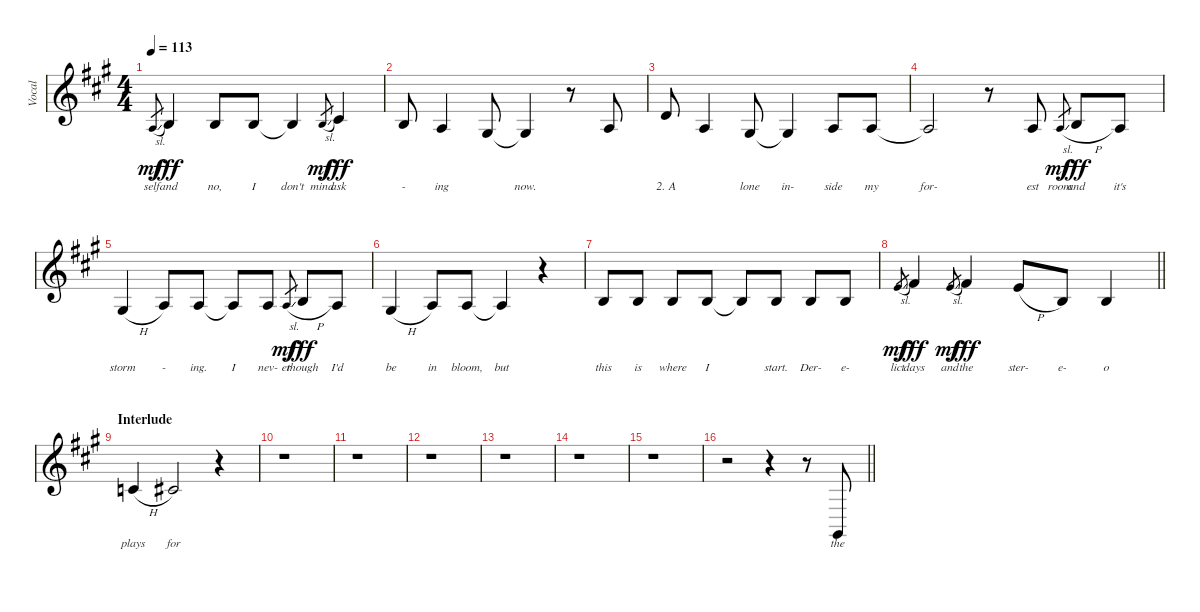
\track ("Vocal" "Vocal") {instrument lead6voice}
\staff {score}
\tuning (E4 B3 G3 D3 A2 E2) {hide}
\ts (4 4)
\tempo 113
\clef g2
\ks f#minor
2.3{sl}.8{lyrics (0 "self") lyrics (1 "") lyrics (2 "") lyrics (3 "") lyrics (4 "") gr dy mf} 4.3.4{lyrics (0 "and") lyrics (1 "") lyrics (2 "") lyrics (3 "") lyrics (4 "") dy fff} 4.3.8{lyrics (0 "no,") lyrics (1 "") lyrics (2 "") lyrics (3 "") lyrics (4 "")} 4.3.8{lyrics (0 "I") lyrics (1 "") lyrics (2 "") lyrics (3 "") lyrics (4 "")} 4.3{t}.4{lyrics (0 "don't") lyrics (1 "") lyrics (2 "") lyrics (3 "") lyrics (4 "")} 4.3{sl}.8{lyrics (0 "mind") lyrics (1 "") lyrics (2 "") lyrics (3 "") lyrics (4 "") gr dy mf} 6.3.4{lyrics (0 "ask") lyrics (1 "") lyrics (2 "") lyrics (3 "") lyrics (4 "") dy fff} |
4.3.8{lyrics (0 "-") lyrics (1 "") lyrics (2 "") lyrics (3 "") lyrics (4 "")} 2.3.4{lyrics (0 "ing") lyrics (1 "") lyrics (2 "") lyrics (3 "") lyrics (4 "")} 1.3.8{lyrics (0 "") lyrics (1 "") lyrics (2 "") lyrics (3 "") lyrics (4 "")} 1.3{t}.4{lyrics (0 "now.") lyrics (1 "") lyrics (2 "") lyrics (3 "") lyrics (4 "")} r.8 2.3.8{lyrics (0 " ") lyrics (1 "") lyrics (2 "") lyrics (3 "") lyrics (4 "")} |
7.3.8{lyrics (0 "2. A") lyrics (1 "") lyrics (2 "") lyrics (3 "") lyrics (4 "")} 2.3.4{lyrics (0 "") lyrics (1 "") lyrics (2 "") lyrics (3 "") lyrics (4 "")} 1.3.8{lyrics (0 "lone") lyrics (1 "") lyrics (2 "") lyrics (3 "") lyrics (4 "")} 1.3{t}.4{lyrics (0 "in-") lyrics (1 "") lyrics (2 "") lyrics (3 "") lyrics (4 "")} 2.3.8{lyrics (0 "side") lyrics (1 "") lyrics (2 "") lyrics (3 "") lyrics (4 "")} 2.3.8{lyrics (0 "my") lyrics (1 "") lyrics (2 "") lyrics (3 "") lyrics (4 "")} |
2.3{t}.2{lyrics (0 "for-") lyrics (1 "") lyrics (2 "") lyrics (3 "") lyrics (4 "")} r.8 2.3.8{lyrics (0 "est") lyrics (1 "") lyrics (2 "") lyrics (3 "") lyrics (4 "")} 2.3{sl}.8{lyrics (0 "room") lyrics (1 "") lyrics (2 "") lyrics (3 "") lyrics (4 "") gr dy mf beam merge} 4.3{h}.8{lyrics (0 "and") lyrics (1 "") lyrics (2 "") lyrics (3 "") lyrics (4 "") dy fff} 2.3.8{lyrics (0 "it's") lyrics (1 "") lyrics (2 "") lyrics (3 "") lyrics (4 "")} |
1.3{h}.4{lyrics (0 "storm") lyrics (1 "") lyrics (2 "") lyrics (3 "") lyrics (4 "")} 2.3.8{lyrics (0 "-") lyrics (1 "") lyrics (2 "") lyrics (3 "") lyrics (4 "")} 2.3.8{lyrics (0 "ing.") lyrics (1 "") lyrics (2 "") lyrics (3 "") lyrics (4 "")} 2.3{t}.8{lyrics (0 "I") lyrics (1 "") lyrics (2 "") lyrics (3 "") lyrics (4 "")} 2.3.8{lyrics (0 "nev-") lyrics (1 "") lyrics (2 "") lyrics (3 "") lyrics (4 "")} 2.3{sl}.8{lyrics (0 "er") lyrics (1 "") lyrics (2 "") lyrics (3 "") lyrics (4 "") gr dy mf} 4.3{h}.8{lyrics (0 "though") lyrics (1 "") lyrics (2 "") lyrics (3 "") lyrics (4 "") dy fff} 2.3.8{lyrics (0 "I'd") lyrics (1 "") lyrics (2 "") lyrics (3 "") lyrics (4 "")} |
1.3{h}.4{lyrics (0 "be") lyrics (1 "") lyrics (2 "") lyrics (3 "") lyrics (4 "")} 2.3.8{lyrics (0 "in") lyrics (1 "") lyrics (2 "") lyrics (3 "") lyrics (4 "")} 2.3.8{lyrics (0 "bloom,") lyrics (1 "") lyrics (2 "") lyrics (3 "") lyrics (4 "")} 2.3{t}.4{lyrics (0 "but") lyrics (1 "") lyrics (2 "") lyrics (3 "") lyrics (4 "")} r.4 |
4.3.8{lyrics (0 "this") lyrics (1 "") lyrics (2 "") lyrics (3 "") lyrics (4 "")} 4.3.8{lyrics (0 "is") lyrics (1 "") lyrics (2 "") lyrics (3 "") lyrics (4 "")} 4.3.8{lyrics (0 "where") lyrics (1 "") lyrics (2 "") lyrics (3 "") lyrics (4 "")} 4.3.8{lyrics (0 "I") lyrics (1 "") lyrics (2 "") lyrics (3 "") lyrics (4 "")} 4.3{t}.8{lyrics (0 " ") lyrics (1 "") lyrics (2 "") lyrics (3 "") lyrics (4 "")} 4.3.8{lyrics (0 "start.") lyrics (1 "") lyrics (2 "") lyrics (3 "") lyrics (4 "")} 4.3.8{lyrics (0 "Der-") lyrics (1 "") lyrics (2 "") lyrics (3 "") lyrics (4 "")} 4.3.8{lyrics (0 "e-") lyrics (1 "") lyrics (2 "") lyrics (3 "") lyrics (4 "")} |
\barLineRight lightlight
5.2{sl}.8{lyrics (0 "lict") lyrics (1 "") lyrics (2 "") lyrics (3 "") lyrics (4 "") gr dy mf} 7.2.4{lyrics (0 "days") lyrics (1 "") lyrics (2 "") lyrics (3 "") lyrics (4 "") dy fff} 5.2{sl}.8{lyrics (0 "and") lyrics (1 "") lyrics (2 "") lyrics (3 "") lyrics (4 "") gr dy mf} 7.2.4{lyrics (0 "the") lyrics (1 "") lyrics (2 "") lyrics (3 "") lyrics (4 "") dy fff} 9.3{h}.8{lyrics (0 "ster-") lyrics (1 "") lyrics (2 "") lyrics (3 "") lyrics (4 "")} 4.3.8{lyrics (0 "e-") lyrics (1 "") lyrics (2 "") lyrics (3 "") lyrics (4 "")} 4.3.4{lyrics (0 "o") lyrics (1 "") lyrics (2 "") lyrics (3 "") lyrics (4 "")} |
\section ("" "Interlude")
5.3{h}.4{lyrics (0 "plays") lyrics (1 "") lyrics (2 "") lyrics (3 "") lyrics (4 "")} 6.3.2{lyrics (0 "for") lyrics (1 "") lyrics (2 "") lyrics (3 "") lyrics (4 "")} r.4 |
r.1 |
r.1 |
r.1 |
r.1 |
r.1 |
r.1 |
\barLineRight lightlight
r.2 r.4 r.8 4.6.8{lyrics (0 "the") lyrics (1 "") lyrics (2 "") lyrics (3 "") lyrics (4 "")}
